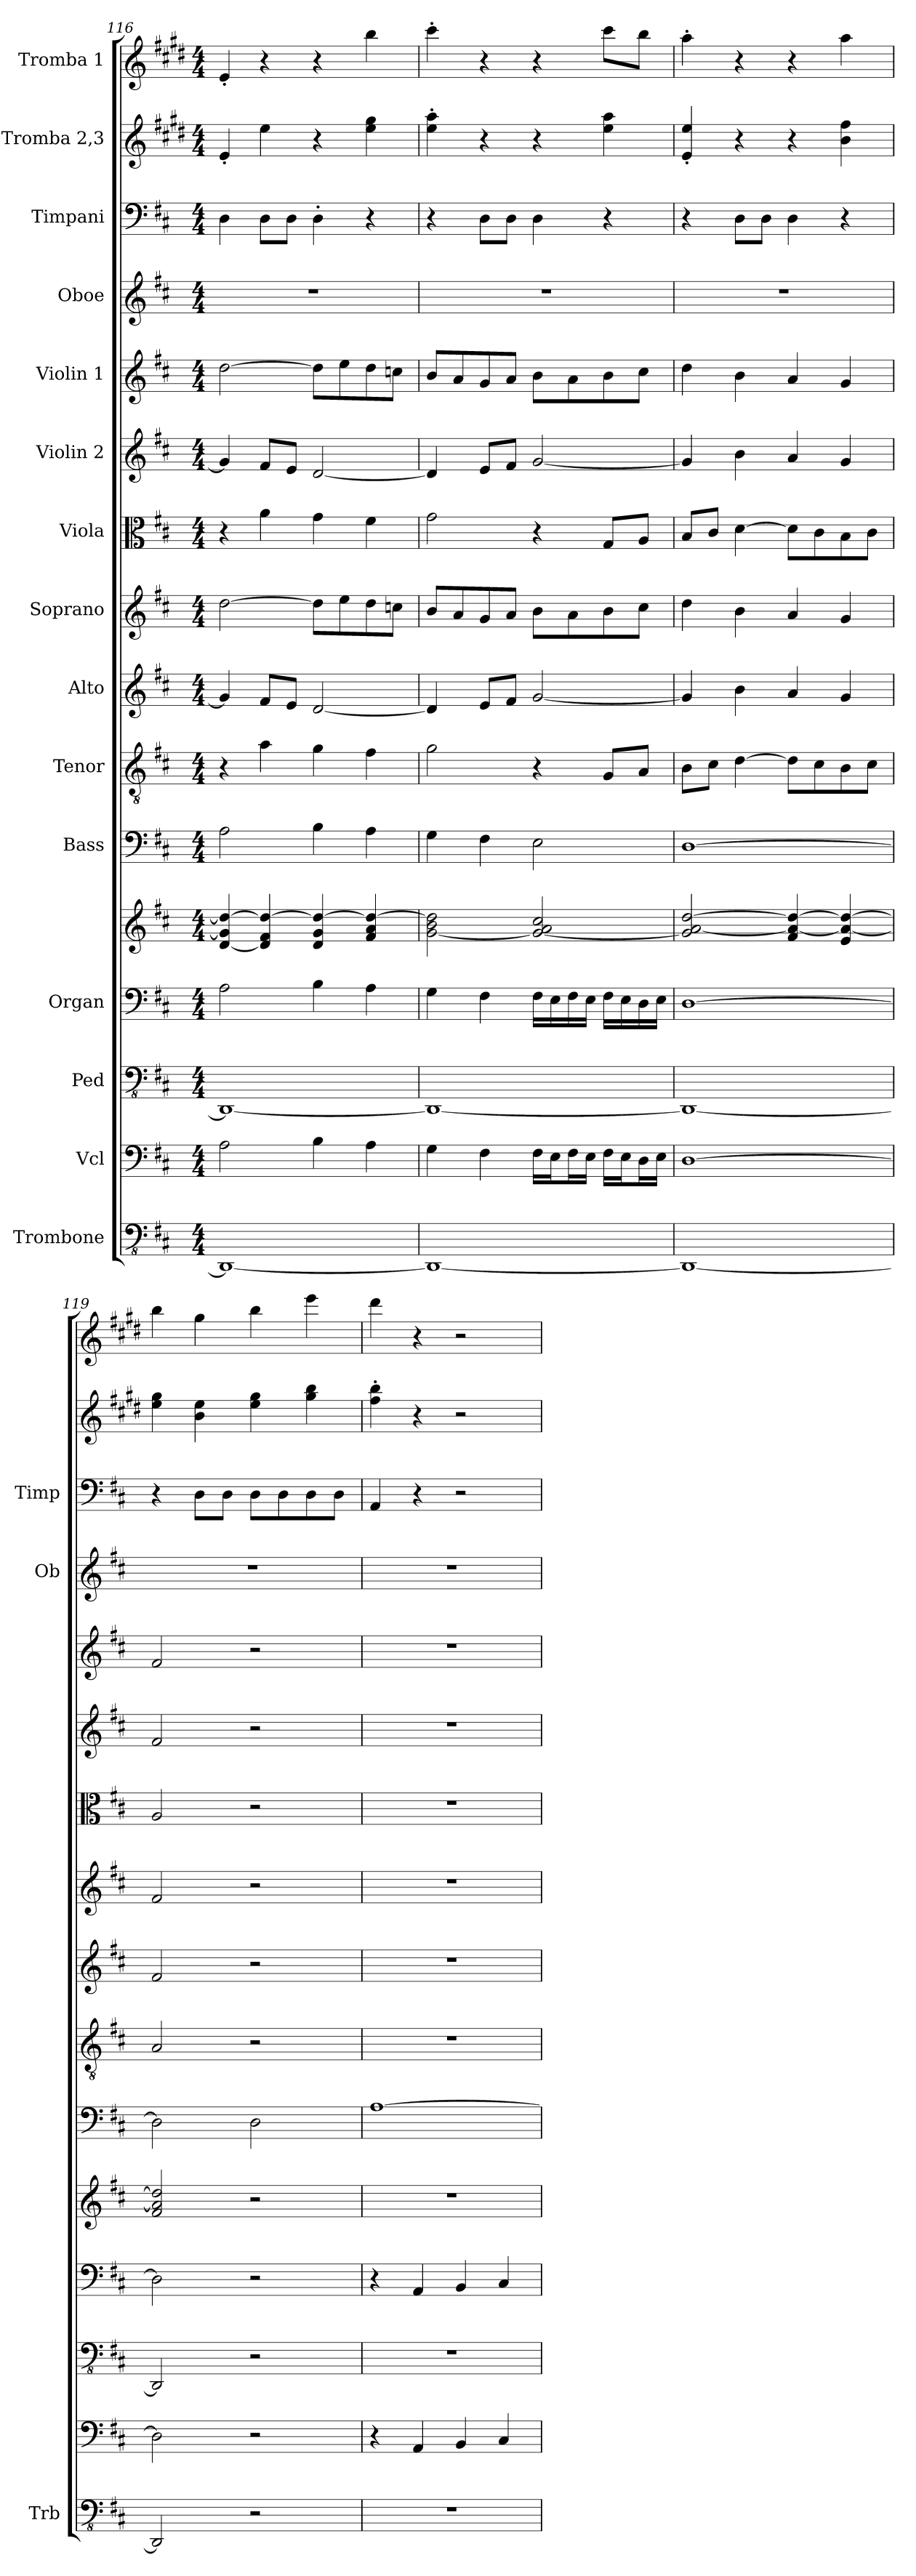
**kern	**kern	**kern	**kern	**kern	**kern	**kern	**kern	**kern	**kern	**kern	**kern	**kern	**kern	**kern	**kern
*part15	*part14	*part13	*part12	*part12	*part11	*part10	*part9	*part8	*part7	*part6	*part5	*part4	*part3	*part2	*part1
*staff16	*staff15	*staff14	*staff13	*staff12	*staff11	*staff10	*staff9	*staff8	*staff7	*staff6	*staff5	*staff4	*staff3	*staff2	*staff1
*I"Trombone	*I"Vcl	*I"Ped	*I"Organ	*	*I"Bass	*I"Tenor	*I"Alto	*I"Soprano	*I"Viola	*I"Violin 2	*I"Violin 1	*I"Oboe	*I"Timpani	*I"Tromba 2,3	*I"Tromba 1
*I'Trb	*	*	*	*	*	*	*	*	*	*	*	*I'Ob	*I'Timp	*	*
*clefFv4	*clefF4	*clefFv4	*clefF4	*clefG2	*clefF4	*clefGv2	*clefG2	*clefG2	*clefC3	*clefG2	*clefG2	*clefG2	*clefF4	*clefG2	*clefG2
*	*	*	*	*	*	*	*	*	*	*	*	*	*	*ITrd1c2	*ITrd1c2
*k[f#c#]	*k[f#c#]	*k[f#c#]	*k[f#c#]	*k[f#c#]	*k[f#c#]	*k[f#c#]	*k[f#c#]	*k[f#c#]	*k[f#c#]	*k[f#c#]	*k[f#c#]	*k[f#c#]	*k[f#c#]	*k[f#c#]	*k[f#c#]
*M4/4	*M4/4	*M4/4	*M4/4	*M4/4	*M4/4	*M4/4	*M4/4	*M4/4	*M4/4	*M4/4	*M4/4	*M4/4	*M4/4	*M4/4	*M4/4
=116	=116	=116	=116	=116	=116	=116	=116	=116	=116	=116	=116	=116	=116	=116	=116
1DDD_	2A\	1DDD_	2A\	[4d/ 4g/] 4dd/_	2A\	4r	4g/]	[2dd\	4r	4g/]	[2dd\	1r	4D\	4d'/	4d'/
.	.	.	.	4d/] 4f#/ 4dd/_	.	4a\	8f#/L	.	4a\	8f#/L	.	.	8D\L	4dd\	4r
.	.	.	.	.	.	.	8e/J	.	.	8e/J	.	.	8D\J	.	.
.	4B\	.	4B\	4d/ 4g/ 4dd/_	4B\	4g\	[2d/	8dd\L]	4g\	[2d/	8dd\L]	.	4D'\	4r	4r
.	.	.	.	.	.	.	.	8ee\	.	.	8ee\	.	.	.	.
.	4A\	.	4A\	4f#/ 4a/ 4dd/_	4A\	4f#\	.	8dd\	4f#\	.	8dd\	.	4r	4dd\ 4ff#\	4aa\
.	.	.	.	.	.	.	.	8ccn\J	.	.	8ccn\J	.	.	.	.
=117	=117	=117	=117	=117	=117	=117	=117	=117	=117	=117	=117	=117	=117	=117	=117
1DDD_	4G\	1DDD_	4G\	[2g\ 2b\ 2dd\]	4G\	2g\	4d/]	8b/L	2g\	4d/]	8b/L	1r	4r	4dd\' 4gg\'	4bb'\
.	.	.	.	.	.	.	.	8a/	.	.	8a/	.	.	.	.
.	4F#\	.	4F#\	.	4F#\	.	8e/L	8g/	.	8e/L	8g/	.	8D\L	4r	4r
.	.	.	.	.	.	.	8f#/J	8a/J	.	8f#/J	8a/J	.	8D\J	.	.
.	16F#\LL	.	16F#\LL	2g/_ 2a/ 2cc#/	2E\	4r	[2g/	8b\L	4r	[2g/	8b\L	.	4D\	4r	4r
.	16E\J	.	16E\	.	.	.	.	.	.	.	.	.	.	.	.
.	16F#\L	.	16F#\	.	.	.	.	8a\	.	.	8a\	.	.	.	.
.	16E\JJ	.	16E\JJ	.	.	.	.	.	.	.	.	.	.	.	.
.	16F#\LL	.	16F#\LL	.	.	8G/L	.	8b\	8G/L	.	8b\	.	4r	4dd\ 4gg\	8bb\L
.	16E\J	.	16E\	.	.	.	.	.	.	.	.	.	.	.	.
.	16D\L	.	16D\	.	.	8A/J	.	8cc#\J	8A/J	.	8cc#\J	.	.	.	8aa\J
.	16E\JJ	.	16E\JJ	.	.	.	.	.	.	.	.	.	.	.	.
=118	=118	=118	=118	=118	=118	=118	=118	=118	=118	=118	=118	=118	=118	=118	=118
1DDD_	[1D	1DDD_	[1D	2g/] [2a/ [2dd/	[1D	8B\L	4g/]	4dd\	8B/L	4g/]	4dd\	1r	4r	4d/' 4dd/'	4gg'\
.	.	.	.	.	.	8c#\J	.	.	8c#/J	.	.	.	.	.	.
.	.	.	.	.	.	[4d\	4b\	4b\	[4d\	4b\	4b\	.	8D\L	4r	4r
.	.	.	.	.	.	.	.	.	.	.	.	.	8D\J	.	.
.	.	.	.	4f#/ 4a/_ 4dd/_	.	8d\L]	4a/	4a/	8d\L]	4a/	4a/	.	4D\	4r	4r
.	.	.	.	.	.	8c#\	.	.	8c#\	.	.	.	.	.	.
.	.	.	.	4e/ 4a/_ 4dd/_	.	8B\	4g/	4g/	8B\	4g/	4g/	.	4r	4a\ 4ee\	4gg\
.	.	.	.	.	.	8c#\J	.	.	8c#\J	.	.	.	.	.	.
=119	=119	=119	=119	=119	=119	=119	=119	=119	=119	=119	=119	=119	=119	=119	=119
2DDD/]	2D\]	2DDD/]	2D\]	2f#/ 2a/] 2dd/]	2D\]	2A/	2f#/	2f#/	2A/	2f#/	2f#/	1r	4r	4dd\ 4ff#\	4aa\
.	.	.	.	.	.	.	.	.	.	.	.	.	8D\L	4a\ 4dd\	4ff#\
.	.	.	.	.	.	.	.	.	.	.	.	.	8D\J	.	.
2r	2r	2r	2r	2r	2D\	2r	2r	2r	2r	2r	2r	.	8D\L	4dd\ 4ff#\	4aa\
.	.	.	.	.	.	.	.	.	.	.	.	.	8D\	.	.
.	.	.	.	.	.	.	.	.	.	.	.	.	8D\	4ff#\ 4aa\	4ddd\
.	.	.	.	.	.	.	.	.	.	.	.	.	8D\J	.	.
!!LO:PB:g=z
=120	=120	=120	=120	=120	=120	=120	=120	=120	=120	=120	=120	=120	=120	=120	=120
1r	4r	1r	4r	1r	[1A	1r	1r	1r	1r	1r	1r	1r	4AA/	4ee\' 4aa\'	4ccc#\
.	4AA/	.	4AA/	.	.	.	.	.	.	.	.	.	4r	4r	4r
.	4BB/	.	4BB/	.	.	.	.	.	.	.	.	.	2r	2r	2r
.	4C#/	.	4C#/	.	.	.	.	.	.	.	.	.	.	.	.
=	=	=	=	=	=	=	=	=	=	=	=	=	=	=	=
*-	*-	*-	*-	*-	*-	*-	*-	*-	*-	*-	*-	*-	*-	*-	*-
